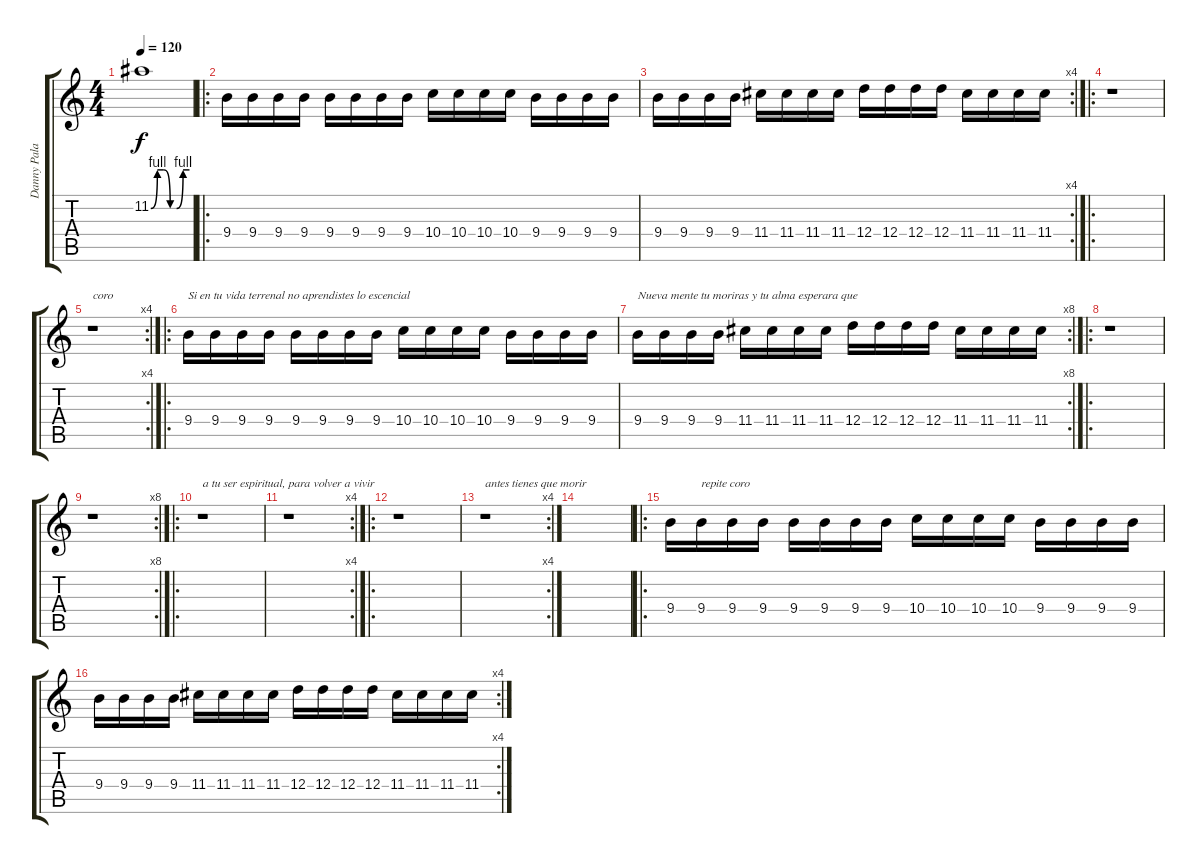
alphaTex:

\track ("Danny Palacio" "Danny Pala") {instrument acousticguitarnylon}
\staff {score tabs}
\tuning (E4 B3 G3 D3 A2 E2) {hide}
\ts (4 4)
\tempo 120
\clef g2
\ks c
11.2{be (custom 0 0 10 4 20 4 30 0 40 0 50 4 60 4)}.1{dy f volume 16 instrument acousticguitarnylon} |
\ro
9.4.16 9.4.16 9.4.16 9.4.16 9.4.16 9.4.16 9.4.16 9.4.16 10.4.16 10.4.16 10.4.16 10.4.16 9.4.16 9.4.16 9.4.16 9.4.16 |
\rc 4
9.4.16 9.4.16 9.4.16 9.4.16 11.4.16 11.4.16 11.4.16 11.4.16 12.4.16 12.4.16 12.4.16 12.4.16 11.4.16 11.4.16 11.4.16 11.4.16 |
\ro
r.1 |
\rc 4
r.1{txt "coro"} |
\ro
9.4.16{txt "Si en tu vida terrenal no aprendistes lo escencial"} 9.4.16 9.4.16 9.4.16 9.4.16 9.4.16 9.4.16 9.4.16 10.4.16 10.4.16 10.4.16 10.4.16 9.4.16 9.4.16 9.4.16 9.4.16 |
\rc 8
9.4.16{txt "Nueva mente tu moriras y tu alma esperara que"} 9.4.16 9.4.16 9.4.16 11.4.16 11.4.16 11.4.16 11.4.16 12.4.16 12.4.16 12.4.16 12.4.16 11.4.16 11.4.16 11.4.16 11.4.16 |
\ro
r.1 |
\rc 8
r.1 |
\ro
r.1{txt "a tu ser espiritual, para volver a vivir"} |
\rc 4
r.1 |
\ro
r.1 |
\rc 4
r.1{txt "antes tienes que morir"} |
|
\ro
9.4.16 9.4.16{txt "repite coro"} 9.4.16 9.4.16 9.4.16 9.4.16 9.4.16 9.4.16 10.4.16 10.4.16 10.4.16 10.4.16 9.4.16 9.4.16 9.4.16 9.4.16 |
\rc 4
9.4.16 9.4.16 9.4.16 9.4.16 11.4.16 11.4.16 11.4.16 11.4.16 12.4.16 12.4.16 12.4.16 12.4.16 11.4.16 11.4.16 11.4.16 11.4.16
